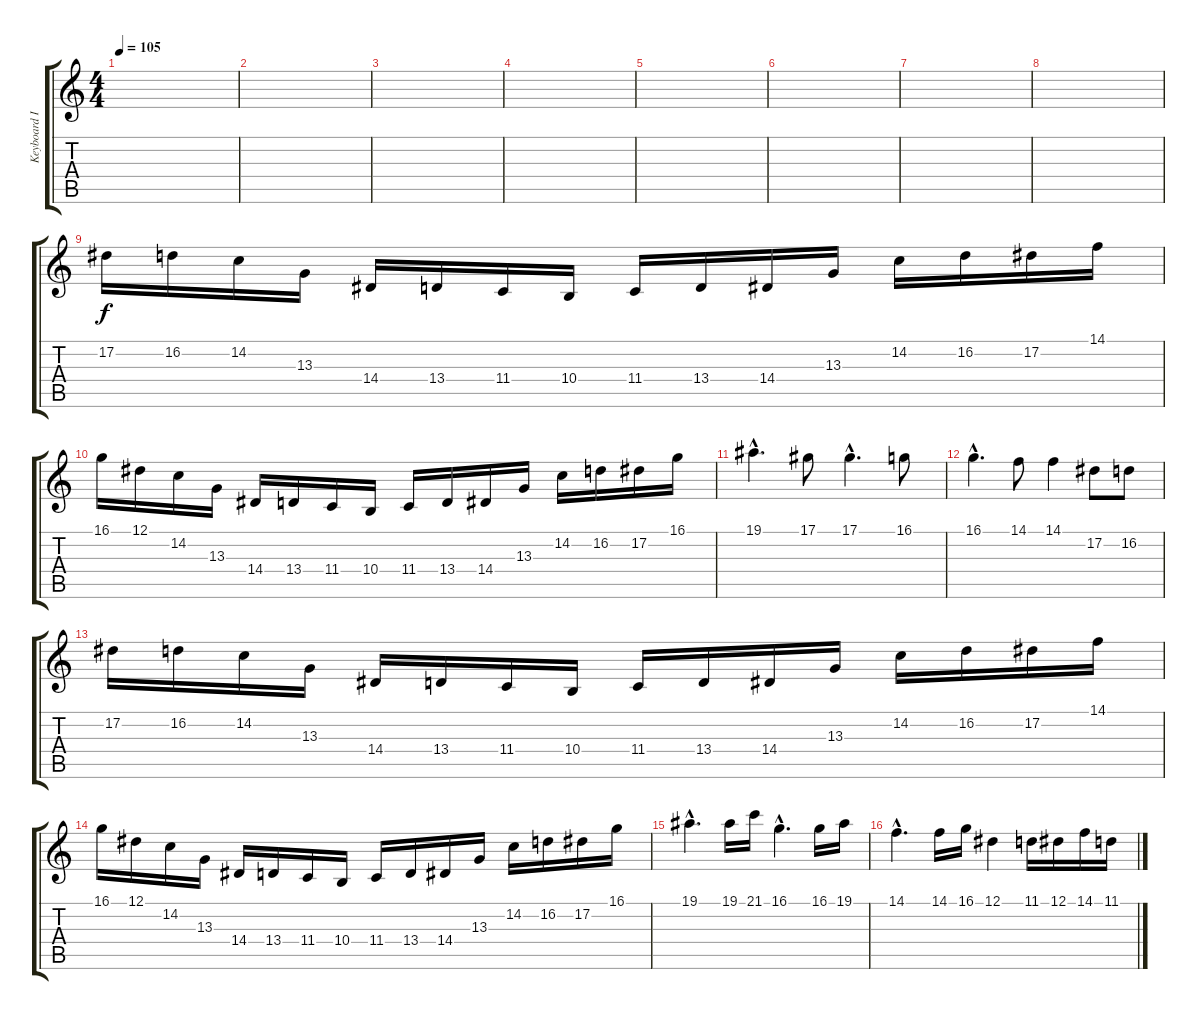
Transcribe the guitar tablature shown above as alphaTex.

\track ("Keyboard I" "Keyboard I") {instrument lead1square}
\staff {score tabs}
\tuning (Eb4 Bb3 Gb3 Db3 Ab2 Eb2) {hide}
\ts (4 4)
\tempo 105
\clef g2
\ks c
|
|
|
|
|
|
|
|
17.2.16{volume 15 instrument lead1square} 16.2.16 14.2.16 13.3.16 14.4.16 13.4.16 11.4.16 10.4.16 11.4.16 13.4.16 14.4.16 13.3.16 14.2.16 16.2.16 17.2.16 14.1.16 |
16.1.16 12.1.16 14.2.16 13.3.16 14.4.16 13.4.16 11.4.16 10.4.16 11.4.16 13.4.16 14.4.16 13.3.16 14.2.16 16.2.16 17.2.16 16.1.16 |
19.1{hac}.4{d} 17.1.8 17.1{hac}.4{d} 16.1.8 |
16.1{hac}.4{d} 14.1.8 14.1.4 17.2.8 16.2.8 |
17.2.16 16.2.16 14.2.16 13.3.16 14.4.16 13.4.16 11.4.16 10.4.16 11.4.16 13.4.16 14.4.16 13.3.16 14.2.16 16.2.16 17.2.16 14.1.16 |
16.1.16 12.1.16 14.2.16 13.3.16 14.4.16 13.4.16 11.4.16 10.4.16 11.4.16 13.4.16 14.4.16 13.3.16 14.2.16 16.2.16 17.2.16 16.1.16 |
19.1{hac}.4{d} 19.1.16 21.1.16 16.1{hac}.4{d} 16.1.16 19.1.16 |
14.1{hac}.4{d} 14.1.16 16.1.16 12.1.4 11.1.16 12.1.16 14.1.16 11.1.16
